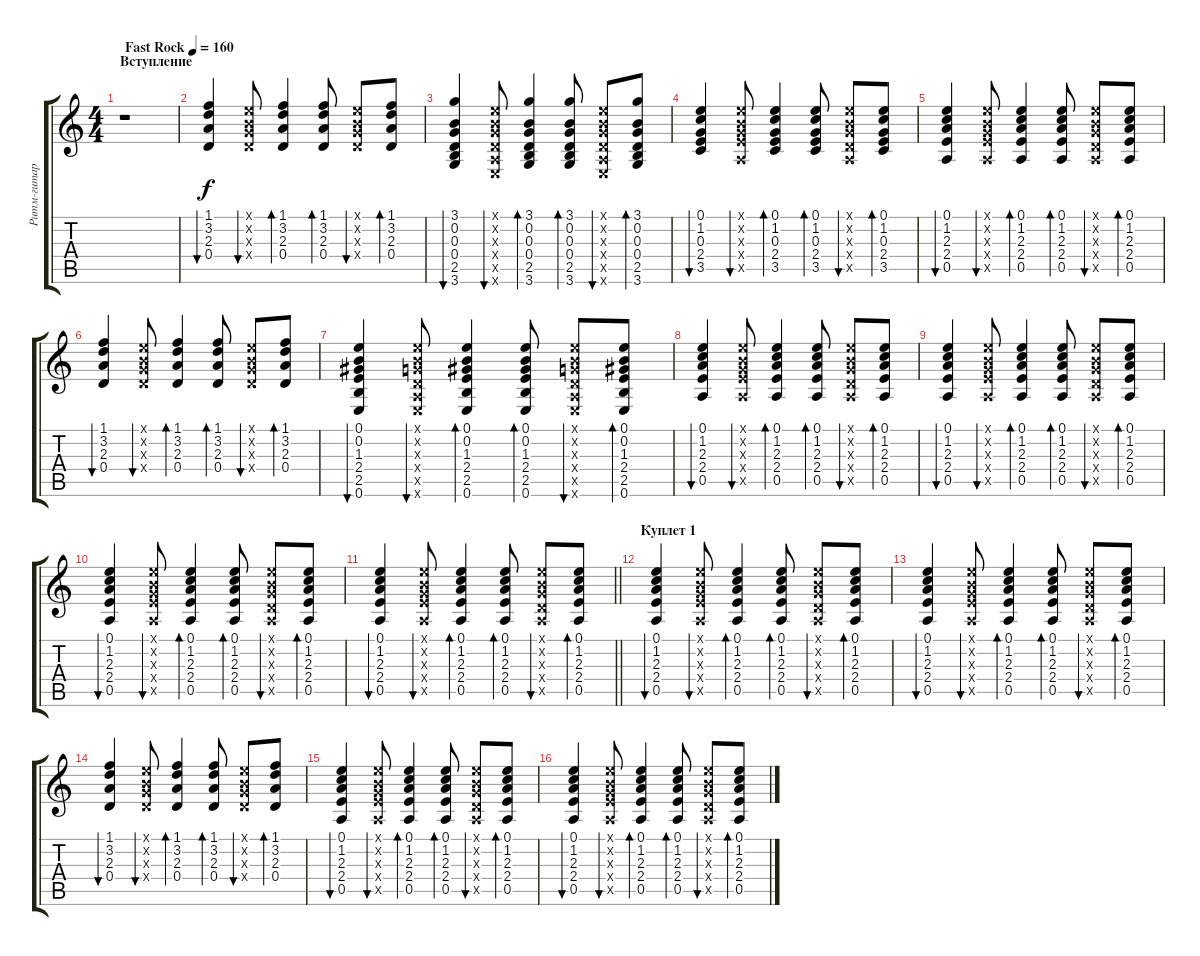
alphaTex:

\track ("Ритм-гитара 2" "Ритм-гитар") {instrument acousticguitarsteel}
\staff {score tabs}
\tuning (E4 B3 G3 D3 A2 E2) {hide}
\ts (4 4)
\section ("" "Вступление")
\tempo (160 "Fast Rock")
\clef g2
\ks c
r.1{dy f instrument acousticguitarsteel} |
(1.1 3.2 2.3 0.4).4{bu 60} (0.1{x} 0.2{x} 0.3{x} 0.4{x}).8{bu 60} (1.1 3.2 2.3 0.4).4{bd 60} (1.1 3.2 2.3 0.4).8{bd 60} (0.1{x} 0.2{x} 0.3{x} 0.4{x}).8{bu 60} (1.1 3.2 2.3 0.4).8{bd 60} |
(3.1 0.2 0.3 0.4 2.5 3.6).4{bu 60} (0.1{x} 0.2{x} 0.3{x} 0.4{x} 0.5{x} 0.6{x}).8{bu 60} (3.1 0.2 0.3 0.4 2.5 3.6).4{bd 60} (3.1 0.2 0.3 0.4 2.5 3.6).8{bd 60} (0.1{x} 0.2{x} 0.3{x} 0.4{x} 0.5{x} 0.6{x}).8{bu 60} (3.1 0.2 0.3 0.4 2.5 3.6).8{bd 60} |
(0.1 1.2 0.3 2.4 3.5).4{bu 60} (0.1{x} 0.2{x} 0.3{x} 2.4{x} 0.5{x}).8{bu 60} (0.1 1.2 0.3 2.4 3.5).4{bd 60} (0.1 1.2 0.3 2.4 3.5).8{bd 60} (0.1{x} 0.2{x} 0.3{x} 0.4{x} 0.5{x}).8{bu 60} (0.1 1.2 0.3 2.4 3.5).8{bd 60} |
(0.1 1.2 2.3 2.4 0.5).4{bu 60} (0.1{x} 0.2{x} 0.3{x} 2.4{x} 0.5{x}).8{bu 60} (0.1 1.2 2.3 2.4 0.5).4{bd 60} (0.1 1.2 2.3 2.4 0.5).8{bd 60} (0.1{x} 0.2{x} 0.3{x} 0.4{x} 0.5{x}).8{bu 60} (0.1 1.2 2.3 2.4 0.5).8{bd 60} |
(1.1 3.2 2.3 0.4).4{bu 60} (0.1{x} 0.2{x} 0.3{x} 0.4{x}).8{bu 60} (1.1 3.2 2.3 0.4).4{bd 60} (1.1 3.2 2.3 0.4).8{bd 60} (0.1{x} 0.2{x} 0.3{x} 0.4{x}).8{bu 60} (1.1 3.2 2.3 0.4).8{bd 60} |
(0.1 0.2 1.3 2.4 2.5 0.6).4{bu 60} (0.1{x} 0.2{x} 0.3{x} 0.4{x} 0.5{x} 0.6{x}).8{bu 60} (0.1 0.2 1.3 2.4 2.5 0.6).4{bd 60} (0.1 0.2 1.3 2.4 2.5 0.6).8{bd 60} (0.1{x} 0.2{x} 0.3{x} 0.4{x} 0.5{x} 0.6{x}).8{bu 60} (0.1 0.2 1.3 2.4 2.5 0.6).8{bd 60} |
(0.1 1.2 2.3 2.4 0.5).4{bu 60} (0.1{x} 0.2{x} 0.3{x} 2.4{x} 0.5{x}).8{bu 60} (0.1 1.2 2.3 2.4 0.5).4{bd 60} (0.1 1.2 2.3 2.4 0.5).8{bd 60} (0.1{x} 0.2{x} 0.3{x} 0.4{x} 0.5{x}).8{bu 60} (0.1 1.2 2.3 2.4 0.5).8{bd 60} |
(0.1 1.2 2.3 2.4 0.5).4{bu 60} (0.1{x} 0.2{x} 0.3{x} 2.4{x} 0.5{x}).8{bu 60} (0.1 1.2 2.3 2.4 0.5).4{bd 60} (0.1 1.2 2.3 2.4 0.5).8{bd 60} (0.1{x} 0.2{x} 0.3{x} 0.4{x} 0.5{x}).8{bu 60} (0.1 1.2 2.3 2.4 0.5).8{bd 60} |
(0.1 1.2 2.3 2.4 0.5).4{bu 60} (0.1{x} 0.2{x} 0.3{x} 2.4{x} 0.5{x}).8{bu 60} (0.1 1.2 2.3 2.4 0.5).4{bd 60} (0.1 1.2 2.3 2.4 0.5).8{bd 60} (0.1{x} 0.2{x} 0.3{x} 0.4{x} 0.5{x}).8{bu 60} (0.1 1.2 2.3 2.4 0.5).8{bd 60} |
\barLineRight lightlight
(0.1 1.2 2.3 2.4 0.5).4{bu 60} (0.1{x} 0.2{x} 0.3{x} 2.4{x} 0.5{x}).8{bu 60} (0.1 1.2 2.3 2.4 0.5).4{bd 60} (0.1 1.2 2.3 2.4 0.5).8{bd 60} (0.1{x} 0.2{x} 0.3{x} 0.4{x} 0.5{x}).8{bu 60} (0.1 1.2 2.3 2.4 0.5).8{bd 60} |
\section ("" "Куплет 1")
(0.1 1.2 2.3 2.4 0.5).4{bu 60} (0.1{x} 0.2{x} 0.3{x} 2.4{x} 0.5{x}).8{bu 60} (0.1 1.2 2.3 2.4 0.5).4{bd 60} (0.1 1.2 2.3 2.4 0.5).8{bd 60} (0.1{x} 0.2{x} 0.3{x} 0.4{x} 0.5{x}).8{bu 60} (0.1 1.2 2.3 2.4 0.5).8{bd 60} |
(0.1 1.2 2.3 2.4 0.5).4{bu 60} (0.1{x} 0.2{x} 0.3{x} 2.4{x} 0.5{x}).8{bu 60} (0.1 1.2 2.3 2.4 0.5).4{bd 60} (0.1 1.2 2.3 2.4 0.5).8{bd 60} (0.1{x} 0.2{x} 0.3{x} 0.4{x} 0.5{x}).8{bu 60} (0.1 1.2 2.3 2.4 0.5).8{bd 60} |
(1.1 3.2 2.3 0.4).4{bu 60} (0.1{x} 0.2{x} 0.3{x} 0.4{x}).8{bu 60} (1.1 3.2 2.3 0.4).4{bd 60} (1.1 3.2 2.3 0.4).8{bd 60} (0.1{x} 0.2{x} 0.3{x} 0.4{x}).8{bu 60} (1.1 3.2 2.3 0.4).8{bd 60} |
(0.1 1.2 2.3 2.4 0.5).4{bu 60} (0.1{x} 0.2{x} 0.3{x} 2.4{x} 0.5{x}).8{bu 60} (0.1 1.2 2.3 2.4 0.5).4{bd 60} (0.1 1.2 2.3 2.4 0.5).8{bd 60} (0.1{x} 0.2{x} 0.3{x} 0.4{x} 0.5{x}).8{bu 60} (0.1 1.2 2.3 2.4 0.5).8{bd 60} |
(0.1 1.2 2.3 2.4 0.5).4{bu 60} (0.1{x} 0.2{x} 0.3{x} 2.4{x} 0.5{x}).8{bu 60} (0.1 1.2 2.3 2.4 0.5).4{bd 60} (0.1 1.2 2.3 2.4 0.5).8{bd 60} (0.1{x} 0.2{x} 0.3{x} 0.4{x} 0.5{x}).8{bu 60} (0.1 1.2 2.3 2.4 0.5).8{bd 60}
